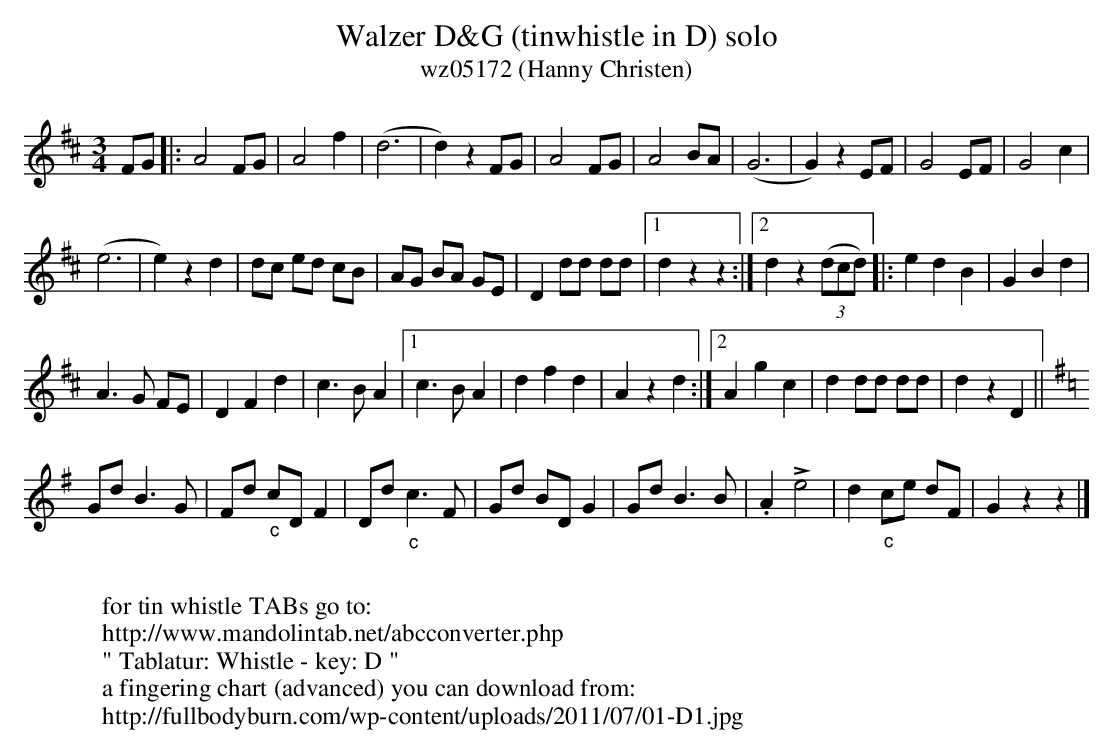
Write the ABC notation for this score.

X:1
T:Walzer D&G (tinwhistle in D) solo
T:wz05172 (Hanny Christen)
M:3/4
L:1/4
K:D transpose=12
F/2G/2 |: A2F/2G/2 | A2f | (d3 | d)zF/2G/2 | A2F/2G/2 | A2 B/2A/2 | (G3 | G)zE/2F/2 | G2E/2F/2 | G2c |
(e3 | e)zd | d/2c/2 e/2d/2 c/2B/2 | A/2G/2 B/2A/2 G/2E/2 | Dd/2d/2 d/2d/2 |1 dzz :|2 dz ((3d/2c/2d/2) |: edB | GBd |
A>G F/2E/2 | DFd | c>BA |1 c>BA | dfd | Azd :|2 Agc | dd/2d/2 d/2d/2 | dzD ||
[K:G]G/2d/2B>G | F/2d/2 "_c"c/2D/2F | D/2d/2 "_c"c>F | G/2d/2 B/2D/2G | G/2d/2B>B |.A!>!e2 | d "_c"c/2e/2 d/2F/2 | Gzz |]
W:
W:for tin whistle TABs go to:
W:http://www.mandolintab.net/abcconverter.php
W:" Tablatur: Whistle - key: D "
W:a fingering chart (advanced) you can download from:
W:http://fullbodyburn.com/wp-content/uploads/2011/07/01-D1.jpg
